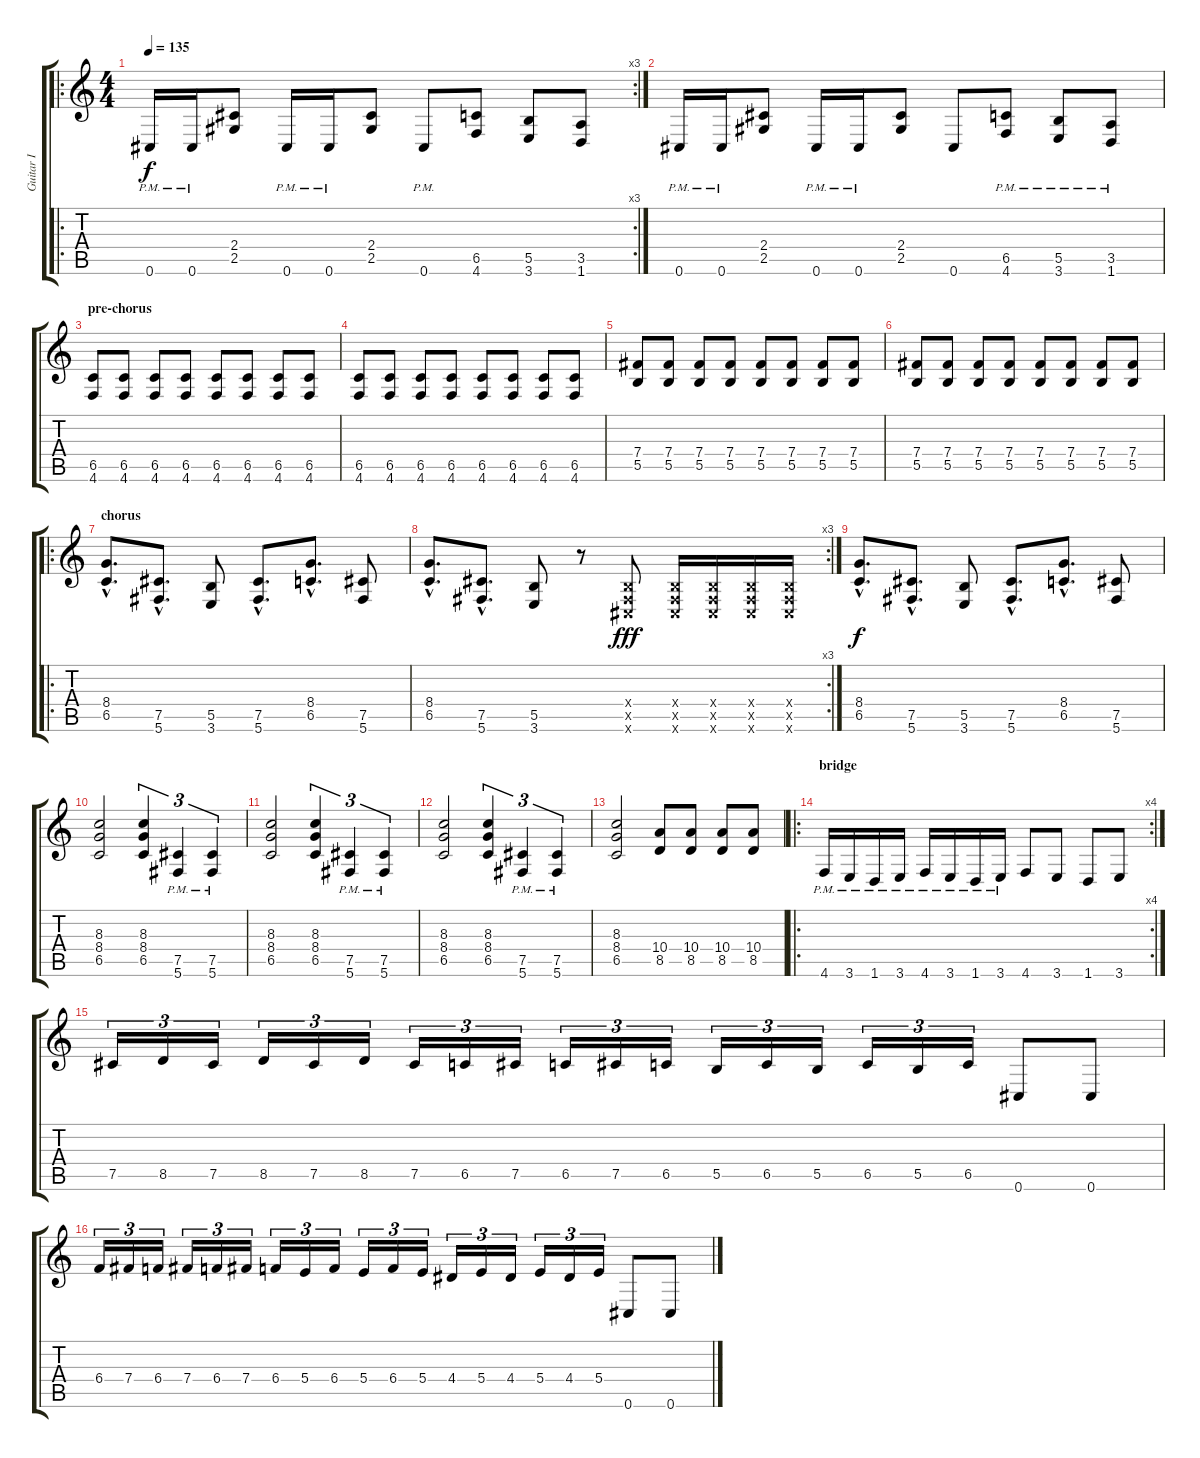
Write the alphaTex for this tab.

\track ("Guitar I" "Guitar I") {instrument distortionguitar}
\staff {score tabs}
\tuning (Db4 Ab3 E3 B2 Gb2 Db2) {hide}
\ro
\rc 3
\ts (4 4)
\tempo 135
\clef g2
\ks c
0.6{pm}.16{dy f} 0.6{pm}.16 (2.4 2.5).8 0.6{pm}.16 0.6{pm}.16 (2.4 2.5).8 0.6{pm}.8 (6.5 4.6).8 (5.5 3.6).8 (3.5 1.6).8 |
0.6{pm}.16 0.6{pm}.16 (2.4 2.5).8 0.6{pm}.16 0.6{pm}.16 (2.4 2.5).8 0.6.8 (6.5{pm} 4.6{pm}).8 (5.5{pm} 3.6{pm}).8 (3.5{pm} 1.6{pm}).8 |
\section ("" "pre-chorus")
(6.5 4.6).8 (6.5 4.6).8 (6.5 4.6).8 (6.5 4.6).8 (6.5 4.6).8 (6.5 4.6).8 (6.5 4.6).8 (6.5 4.6).8 |
(6.5 4.6).8 (6.5 4.6).8 (6.5 4.6).8 (6.5 4.6).8 (6.5 4.6).8 (6.5 4.6).8 (6.5 4.6).8 (6.5 4.6).8 |
(7.4 5.5).8 (7.4 5.5).8 (7.4 5.5).8 (7.4 5.5).8 (7.4 5.5).8 (7.4 5.5).8 (7.4 5.5).8 (7.4 5.5).8 |
(7.4 5.5).8 (7.4 5.5).8 (7.4 5.5).8 (7.4 5.5).8 (7.4 5.5).8 (7.4 5.5).8 (7.4 5.5).8 (7.4 5.5).8 |
\ro
\section ("" "chorus")
(8.4{hac} 6.5{hac}).8{d} (7.5{hac} 5.6{hac}).8{d} (5.5 3.6).8 (7.5{hac} 5.6{hac}).8{d} (8.4{hac} 6.5{hac}).8{d} (7.5 5.6).8 |
\rc 3
(8.4{hac} 6.5{hac}).8{d} (7.5{hac} 5.6{hac}).8{d} (5.5 3.6).8 r.8 (0.4{x} 0.5{x} 0.6{x}).8{dy fff} (0.4{x} 0.5{x} 0.6{x}).16 (0.4{x} 0.5{x} 0.6{x}).16 (0.4{x} 0.5{x} 0.6{x}).16 (0.4{x} 0.5{x} 0.6{x}).16 |
(8.4{hac} 6.5{hac}).8{d dy f} (7.5{hac} 5.6{hac}).8{d} (5.5 3.6).8 (7.5{hac} 5.6{hac}).8{d} (8.4{hac} 6.5{hac}).8{d} (7.5 5.6).8 |
(8.3 8.4 6.5).2 (8.3 8.4 6.5).4{tu (3 2)} (7.5{pm} 5.6{pm}).4{tu (3 2)} (7.5{pm} 5.6{pm}).4{tu (3 2)} |
(8.3 8.4 6.5).2 (8.3 8.4 6.5).4{tu (3 2)} (7.5{pm} 5.6{pm}).4{tu (3 2)} (7.5{pm} 5.6{pm}).4{tu (3 2)} |
(8.3 8.4 6.5).2 (8.3 8.4 6.5).4{tu (3 2)} (7.5{pm} 5.6{pm}).4{tu (3 2)} (7.5{pm} 5.6{pm}).4{tu (3 2)} |
(8.3 8.4 6.5).2 (10.4 8.5).8 (10.4 8.5).8 (10.4 8.5).8 (10.4 8.5).8 |
\ro
\rc 4
\section ("" "bridge")
4.6{pm}.16 3.6{pm}.16 1.6{pm}.16 3.6{pm}.16 4.6{pm}.16 3.6{pm}.16 1.6{pm}.16 3.6{pm}.16 4.6.8 3.6.8 1.6.8 3.6.8 |
7.5.16{tu (3 2)} 8.5.16{tu (3 2)} 7.5.16{tu (3 2)} 8.5.16{tu (3 2)} 7.5.16{tu (3 2)} 8.5.16{tu (3 2)} 7.5.16{tu (3 2)} 6.5.16{tu (3 2)} 7.5.16{tu (3 2)} 6.5.16{tu (3 2)} 7.5.16{tu (3 2)} 6.5.16{tu (3 2)} 5.5.16{tu (3 2)} 6.5.16{tu (3 2)} 5.5.16{tu (3 2)} 6.5.16{tu (3 2)} 5.5.16{tu (3 2)} 6.5.16{tu (3 2)} 0.6.8 0.6.8 |
6.4.16{tu (3 2)} 7.4.16{tu (3 2)} 6.4.16{tu (3 2)} 7.4.16{tu (3 2)} 6.4.16{tu (3 2)} 7.4.16{tu (3 2)} 6.4.16{tu (3 2)} 5.4.16{tu (3 2)} 6.4.16{tu (3 2)} 5.4.16{tu (3 2)} 6.4.16{tu (3 2)} 5.4.16{tu (3 2)} 4.4.16{tu (3 2)} 5.4.16{tu (3 2)} 4.4.16{tu (3 2)} 5.4.16{tu (3 2)} 4.4.16{tu (3 2)} 5.4.16{tu (3 2)} 0.6.8 0.6.8
